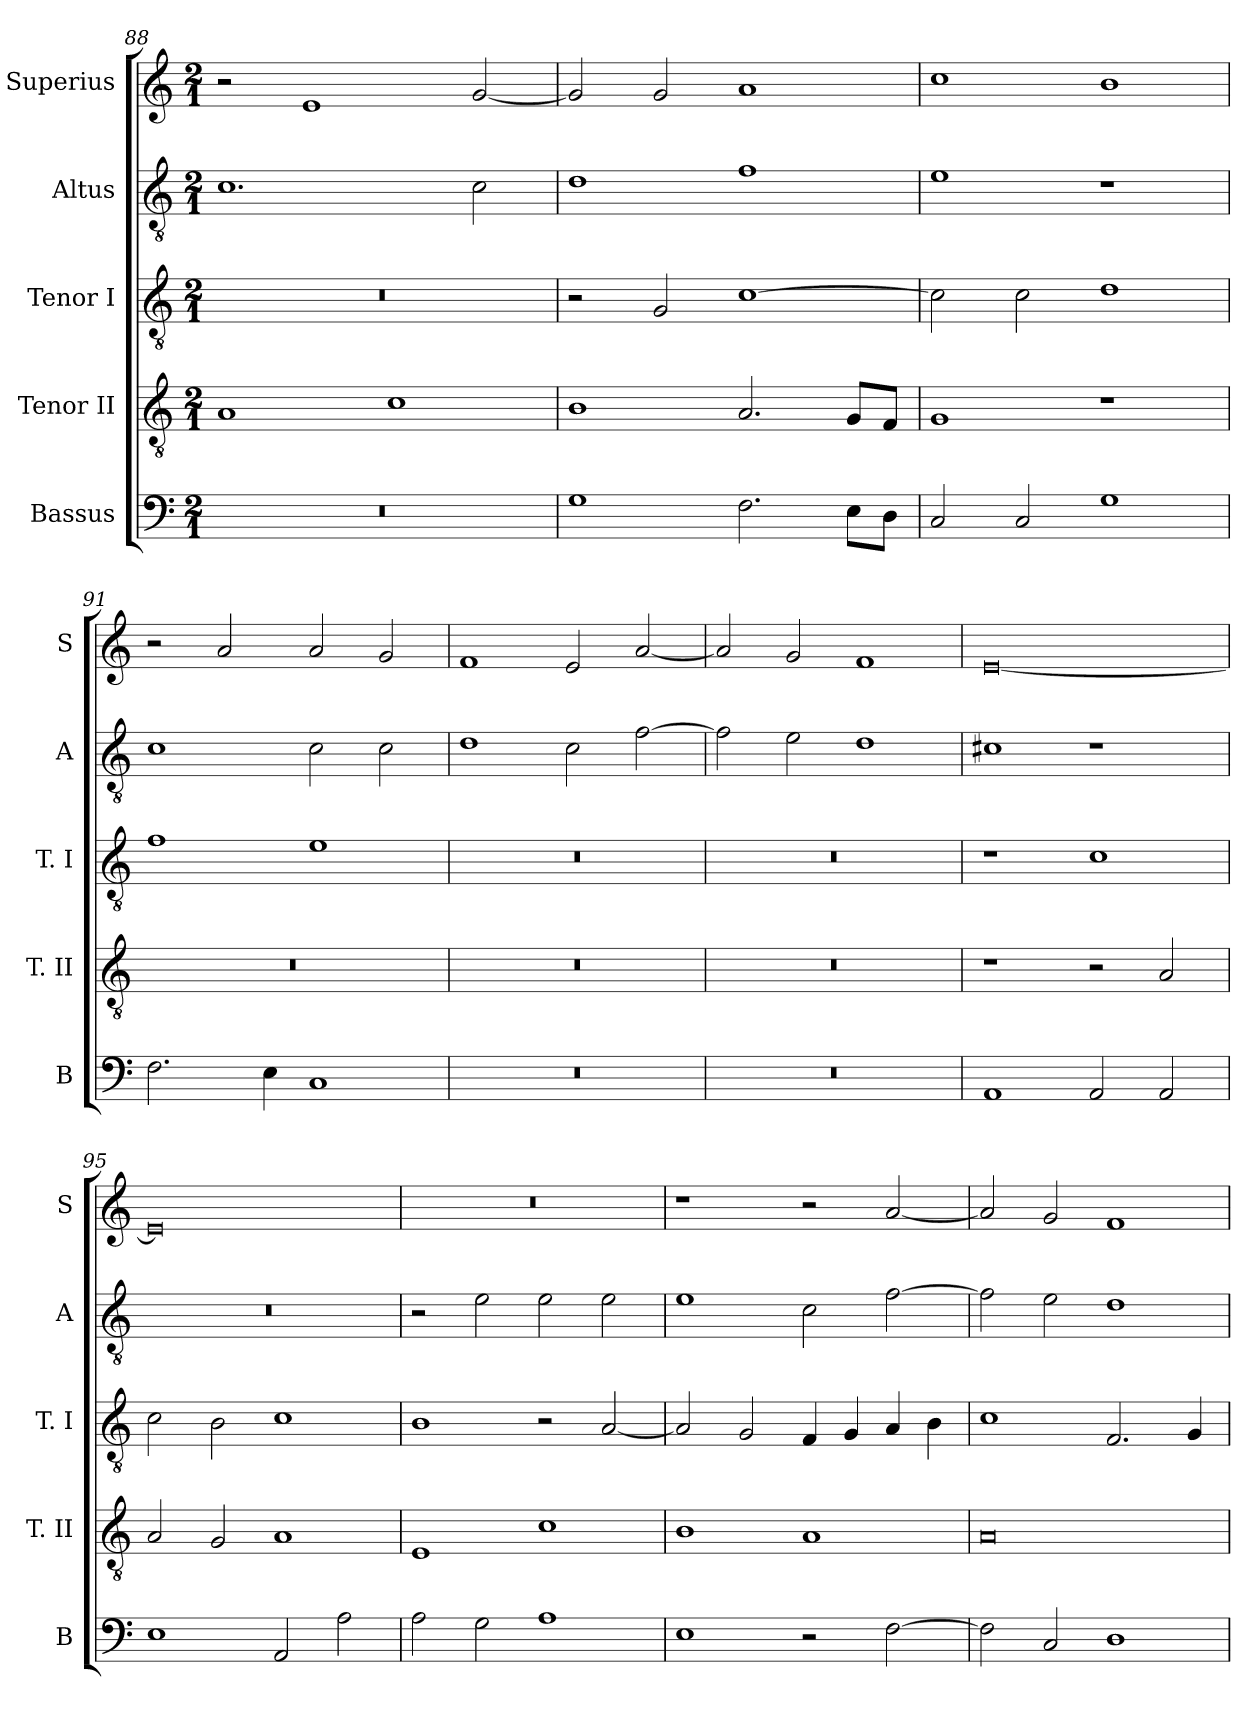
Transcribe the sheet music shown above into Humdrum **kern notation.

**kern	**kern	**kern	**kern	**kern
*part5	*part4	*part3	*part2	*part1
*staff5	*staff4	*staff3	*staff2	*staff1
*I"Bassus	*I"Tenor II	*I"Tenor I	*I"Altus	*I"Superius
*I'B	*I'T. II	*I'T. I	*I'A	*I'S
*clefF4	*clefGv2	*clefGv2	*clefGv2	*clefG2
*k[]	*k[]	*k[]	*k[]	*k[]
*C:	*C:	*C:	*C:	*C:
*M2/1	*M2/1	*M2/1	*M2/1	*M2/1
=88	=88	=88	=88	=88
0r	1A	0r	1.c	2r
.	.	.	.	1e
.	1c	.	.	.
.	.	.	2c	[2g
=89	=89	=89	=89	=89
1G	1B	2r	1d	2g]
.	.	2G	.	2g
2.F	2.A	[1c	1f	1a
8EL	8GL	.	.	.
8DJ	8FJ	.	.	.
=90	=90	=90	=90	=90
2C	1G	2c]	1e	1cc
2C	.	2c	.	.
1G	1r	1d	1r	1b
=91	=91	=91	=91	=91
2.F	0r	1f	1c	2r
.	.	.	.	2a
4E	.	.	.	.
1C	.	1e	2c	2a
.	.	.	2c	2g
=92	=92	=92	=92	=92
0r	0r	0r	1d	1f
.	.	.	2c	2e
.	.	.	[2f	[2a
=93	=93	=93	=93	=93
0r	0r	0r	2f]	2a]
.	.	.	2e	2g
.	.	.	1d	1f
=94	=94	=94	=94	=94
1AA	1r	1r	1c#X	[0e
2AA	2r	1c	1r	.
2AA	2A	.	.	.
=95	=95	=95	=95	=95
1E	2A	2c	0r	0e]
.	2G	2B	.	.
2AA	1A	1c	.	.
2A	.	.	.	.
=96	=96	=96	=96	=96
2A	1E	1B	2r	0r
2G	.	.	2e	.
1A	1c	2r	2e	.
.	.	[2A	2e	.
=97	=97	=97	=97	=97
1E	1B	2A]	1e	1r
.	.	2G	.	.
2r	1A	4F	2c	2r
.	.	4G	.	.
[2F	.	4A	[2f	[2a
.	.	4B	.	.
=98	=98	=98	=98	=98
2F]	0A	1c	2f]	2a]
2C	.	.	2e	2g
1D	.	2.F	1d	1f
.	.	4G	.	.
=	=	=	=	=
*-	*-	*-	*-	*-
